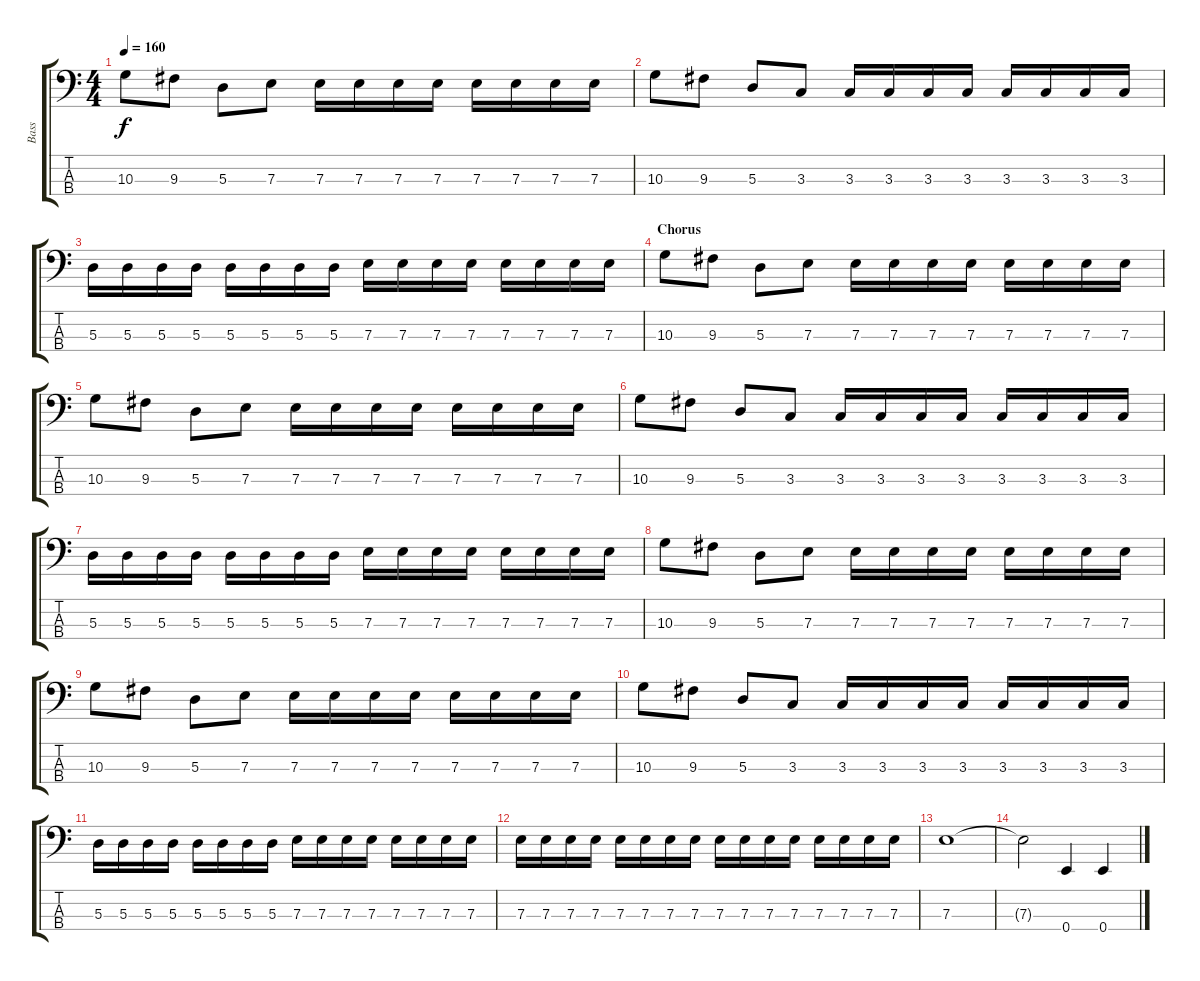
\track ("Bass" "Bass") {instrument electricbasspick}
\staff {score tabs}
\tuning (G2 D2 A1 E1) {hide}
\ts (4 4)
\tempo 160
\clef f4
\ks c
10.3.8{dy f} 9.3.8 5.3.8 7.3.8 7.3.16 7.3.16 7.3.16 7.3.16 7.3.16 7.3.16 7.3.16 7.3.16 |
10.3.8 9.3.8 5.3.8 3.3.8 3.3.16 3.3.16 3.3.16 3.3.16 3.3.16 3.3.16 3.3.16 3.3.16 |
5.3.16 5.3.16 5.3.16 5.3.16 5.3.16 5.3.16 5.3.16 5.3.16 7.3.16 7.3.16 7.3.16 7.3.16 7.3.16 7.3.16 7.3.16 7.3.16 |
\section ("" "Chorus")
10.3.8 9.3.8 5.3.8 7.3.8 7.3.16 7.3.16 7.3.16 7.3.16 7.3.16 7.3.16 7.3.16 7.3.16 |
10.3.8 9.3.8 5.3.8 7.3.8 7.3.16 7.3.16 7.3.16 7.3.16 7.3.16 7.3.16 7.3.16 7.3.16 |
10.3.8 9.3.8 5.3.8 3.3.8 3.3.16 3.3.16 3.3.16 3.3.16 3.3.16 3.3.16 3.3.16 3.3.16 |
5.3.16 5.3.16 5.3.16 5.3.16 5.3.16 5.3.16 5.3.16 5.3.16 7.3.16 7.3.16 7.3.16 7.3.16 7.3.16 7.3.16 7.3.16 7.3.16 |
10.3.8 9.3.8 5.3.8 7.3.8 7.3.16 7.3.16 7.3.16 7.3.16 7.3.16 7.3.16 7.3.16 7.3.16 |
10.3.8 9.3.8 5.3.8 7.3.8 7.3.16 7.3.16 7.3.16 7.3.16 7.3.16 7.3.16 7.3.16 7.3.16 |
10.3.8 9.3.8 5.3.8 3.3.8 3.3.16 3.3.16 3.3.16 3.3.16 3.3.16 3.3.16 3.3.16 3.3.16 |
5.3.16 5.3.16 5.3.16 5.3.16 5.3.16 5.3.16 5.3.16 5.3.16 7.3.16 7.3.16 7.3.16 7.3.16 7.3.16 7.3.16 7.3.16 7.3.16 |
7.3.16 7.3.16 7.3.16 7.3.16 7.3.16 7.3.16 7.3.16 7.3.16 7.3.16 7.3.16 7.3.16 7.3.16 7.3.16 7.3.16 7.3.16 7.3.16 |
7.3.1 |
7.3{t}.2 0.4.4 0.4.4
